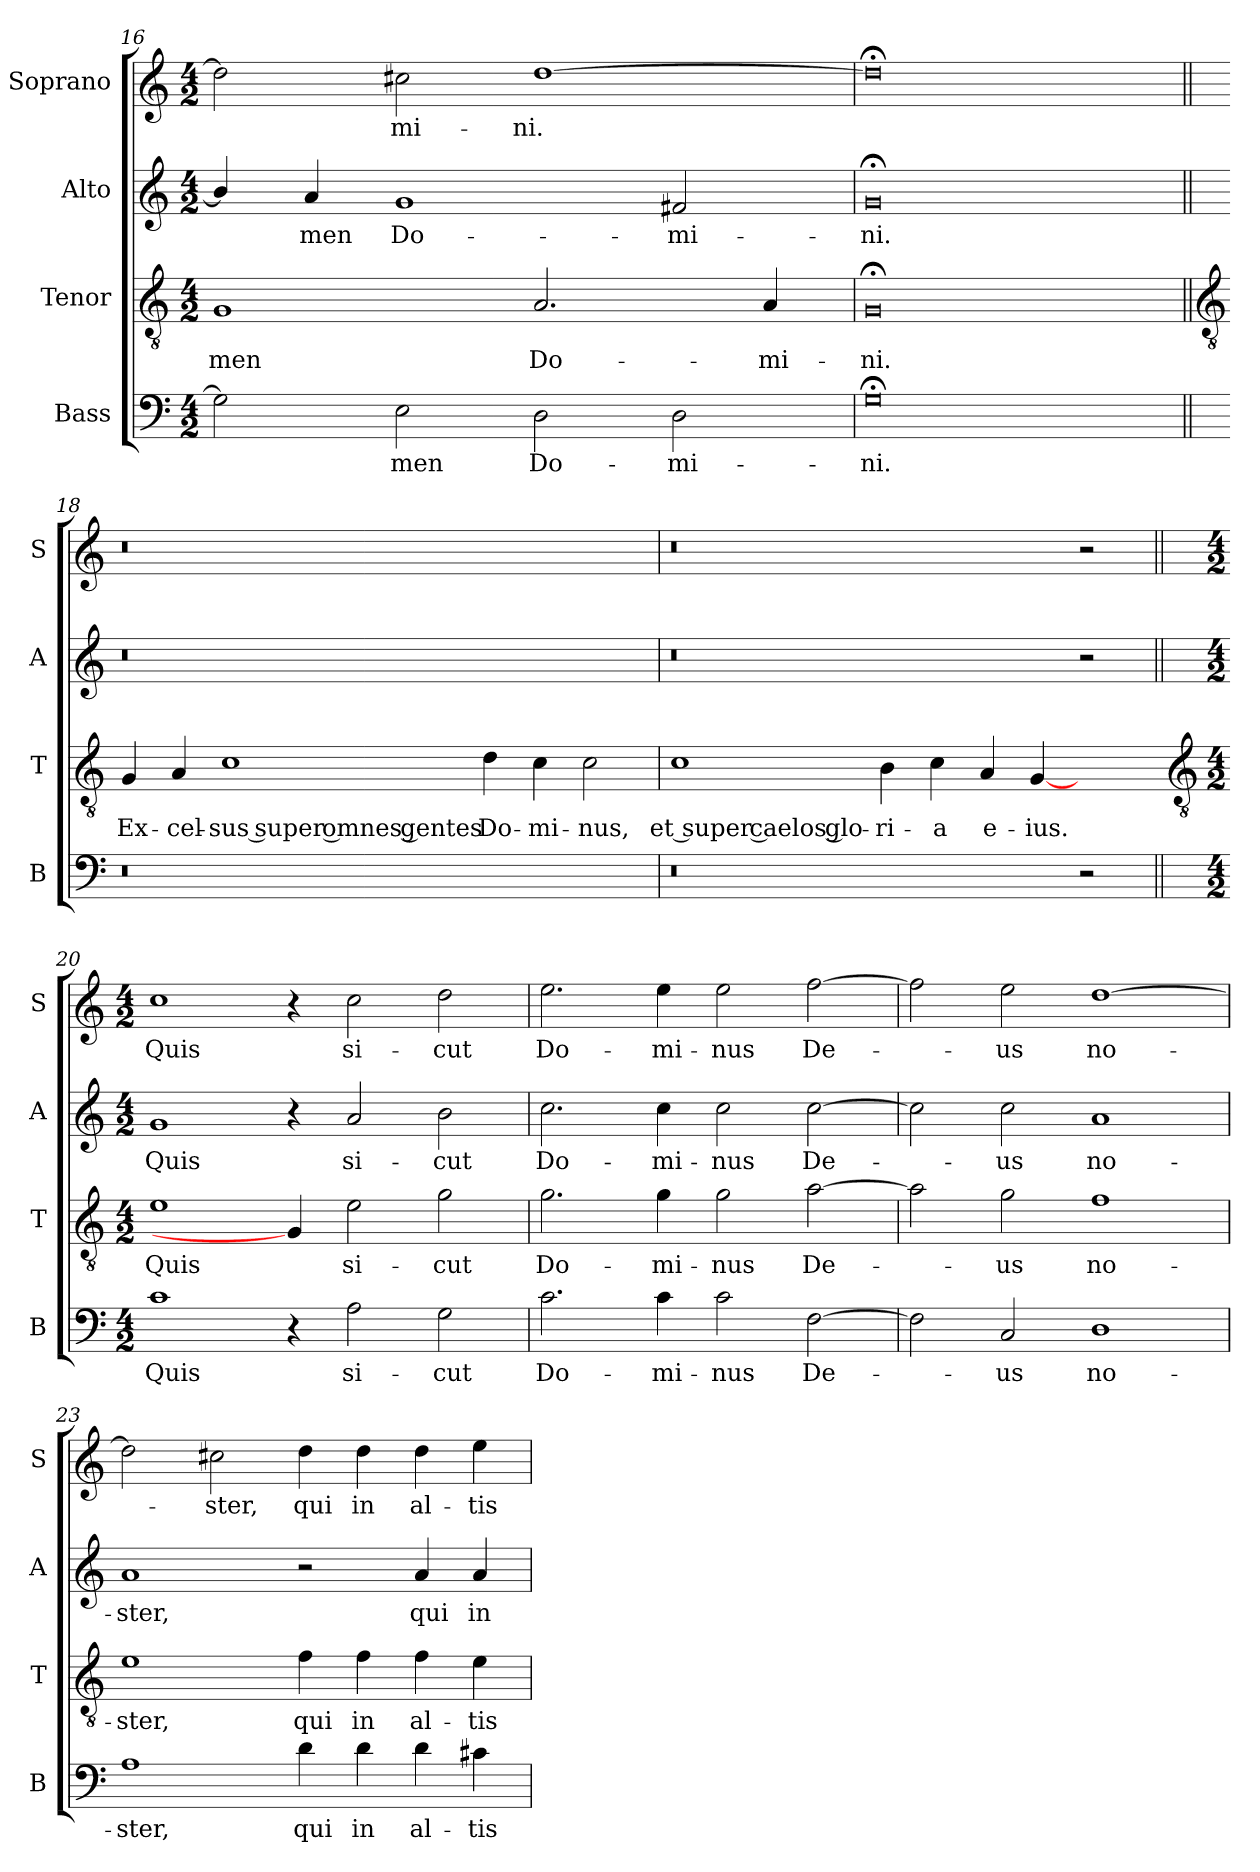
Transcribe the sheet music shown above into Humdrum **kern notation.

**kern	**text	**kern	**text	**kern	**text	**kern	**text
*part4	*part4	*part3	*part3	*part2	*part2	*part1	*part1
*staff4	*staff4	*staff3	*staff3	*staff2	*staff2	*staff1	*staff1
*I"Bass	*	*I"Tenor	*	*I"Alto	*	*I"Soprano	*
*I'B	*	*I'T	*	*I'A	*	*I'S	*
*clefF4	*	*clefGv2	*	*clefG2	*	*clefG2	*
*k[]	*	*k[]	*	*k[]	*	*k[]	*
*C:	*	*C:	*	*C:	*	*C:	*
*M4/2	*	*M4/2	*	*M4/2	*	*M4/2	*
=16	=16	=16	=16	=16	=16	=16	=16
!	!	!	!LO:LY:b	!	!	!	!
2G]	.	1G	-men	4b/]	.	2dd]	.
!	!	!	!	!	!LO:LY:b	!	!
.	.	.	.	4a	men	.	.
!	!LO:LY:b	!	!	!	!LO:LY:b	!	!LO:LY:b
2E	men	.	.	1g	Do-	2cc#X	mi-
!	!LO:LY:b	!	!LO:LY:b	!	!	!	!LO:LY:b
2D	Do-	2.A	Do-	.	.	[1dd	-ni.
!	!LO:LY:b	!	!	!	!LO:LY:b	!	!
2D	-mi-	.	.	2f#X	-mi-	.	.
!	!	!	!LO:LY:b	!	!	!	!
.	.	4A	-mi-	.	.	.	.
=17	=17	=17	=17	=17	=17	=17	=17
!	!LO:LY:b	!	!LO:LY:b	!	!LO:LY:b	!	!
0G;<	-ni.	0G;<	-ni.	0g;<	-ni.	0dd;<]	.
!!LO:LB:g=z
=18||	=18||	=18||	=18||	=18||	=18||	=18||	=18||
*	*	*clefGv2	*	*	*	*	*
!	!	!	!LO:LY:b	!	!	!	!
0r	.	4G	Ex-	0r	.	0r	.
!	!	!	!LO:LY:b	!	!	!	!
.	.	4A	-cel-	.	.	.	.
!	!	!	!LO:LY:b	!	!	!	!
.	.	1c	-sus super omnes gentes	.	.	.	.
!	!	!	!LO:LY:b	!	!	!	!
.	.	4d	Do-	.	.	.	.
!	!	!	!LO:LY:b	!	!	!	!
.	.	4c	-mi-	.	.	.	.
!	!	!	!LO:LY:b	!	!	!	!
2ryy	.	2c	-nus,	2ryy	.	2ryy	.
=19	=19	=19	=19	=19	=19	=19	=19
!	!	!	!LO:LY:b	!	!	!	!
0r	.	1c	et super caelos glo-	0r	.	0r	.
!	!	!	!LO:LY:b	!	!	!	!
.	.	4B	-ri-	.	.	.	.
!	!	!	!LO:LY:b	!	!	!	!
.	.	4c	-a	.	.	.	.
!	!	!	!LO:LY:b	!	!	!	!
.	.	4A	e-	.	.	.	.
!	!	!	!LO:LY:b	!	!	!	!
.	.	[4G	-ius.	.	.	.	.
2r	.	2ryy	.	2r	.	2r	.
!!LO:LB:g=z
=20||	=20||	=20-	=20||	=20||	=20||	=20||	=20||
*	*	*clefGv2	*	*	*	*	*
*k[]	*	*	*	*k[]	*	*k[]	*
*C:	*	*	*	*C:	*	*C:	*
*M4/2	*	*M4/2	*	*M4/2	*	*M4/2	*
!	!LO:LY:b	!	!LO:LY:b	!	!LO:LY:b	!	!LO:LY:b
1c	Quis	1e	Quis	1g	Quis	1cc	Quis
4r	.	4G]	.	4r	.	4r	.
!	!LO:LY:b	!	!LO:LY:b	!	!LO:LY:b	!	!LO:LY:b
2A	si-	2e	si-	2a	si-	2cc	si-
!	!LO:LY:b	!	!LO:LY:b	!	!LO:LY:b	!	!LO:LY:b
2G	-cut	2g	-cut	2b	-cut	2dd	-cut
=21	=21	=21	=21	=21	=21	=21	=21
!	!LO:LY:b	!	!LO:LY:b	!	!LO:LY:b	!	!LO:LY:b
2.c	Do-	2.g	Do-	2.cc	Do-	2.ee	Do-
!	!LO:LY:b	!	!LO:LY:b	!	!LO:LY:b	!	!LO:LY:b
4c	-mi-	4g	-mi-	4cc	-mi-	4ee	-mi-
!	!LO:LY:b	!	!LO:LY:b	!	!LO:LY:b	!	!LO:LY:b
2c	-nus	2g	-nus	2cc	-nus	2ee	-nus
!	!LO:LY:b	!	!LO:LY:b	!	!LO:LY:b	!	!LO:LY:b
[2F	De-	[2a	De-	[2cc	De-	[2ff	De-
=22	=22	=22	=22	=22	=22	=22	=22
2F]	.	2a]	.	2cc]	.	2ff]	.
!	!LO:LY:b	!	!LO:LY:b	!	!LO:LY:b	!	!LO:LY:b
2C	us	2g	us	2cc	us	2ee	us
!	!LO:LY:b	!	!LO:LY:b	!	!LO:LY:b	!	!LO:LY:b
1D	no-	1f	no-	1a	no-	[1dd	no-
=23	=23	=23	=23	=23	=23	=23	=23
!	!LO:LY:b	!	!LO:LY:b	!	!LO:LY:b	!	!
1A	-ster,	1e	-ster,	1a	-ster,	2dd]	.
!	!	!	!	!	!	!	!LO:LY:b
.	.	.	.	.	.	2cc#X	ster,
!	!LO:LY:b	!	!LO:LY:b	!	!	!	!LO:LY:b
4d	qui	4f	qui	2r	.	4dd	qui
!	!LO:LY:b	!	!LO:LY:b	!	!	!	!LO:LY:b
4d	in	4f	in	.	.	4dd	in
!	!LO:LY:b	!	!LO:LY:b	!	!LO:LY:b	!	!LO:LY:b
4d	al-	4f	al-	4a	qui	4dd	al-
!	!LO:LY:b	!	!LO:LY:b	!	!LO:LY:b	!	!LO:LY:b
4c#X	-tis	4e	-tis	4a	in	4ee	-tis
=	=	=	=	=	=	=	=
*-	*-	*-	*-	*-	*-	*-	*-
